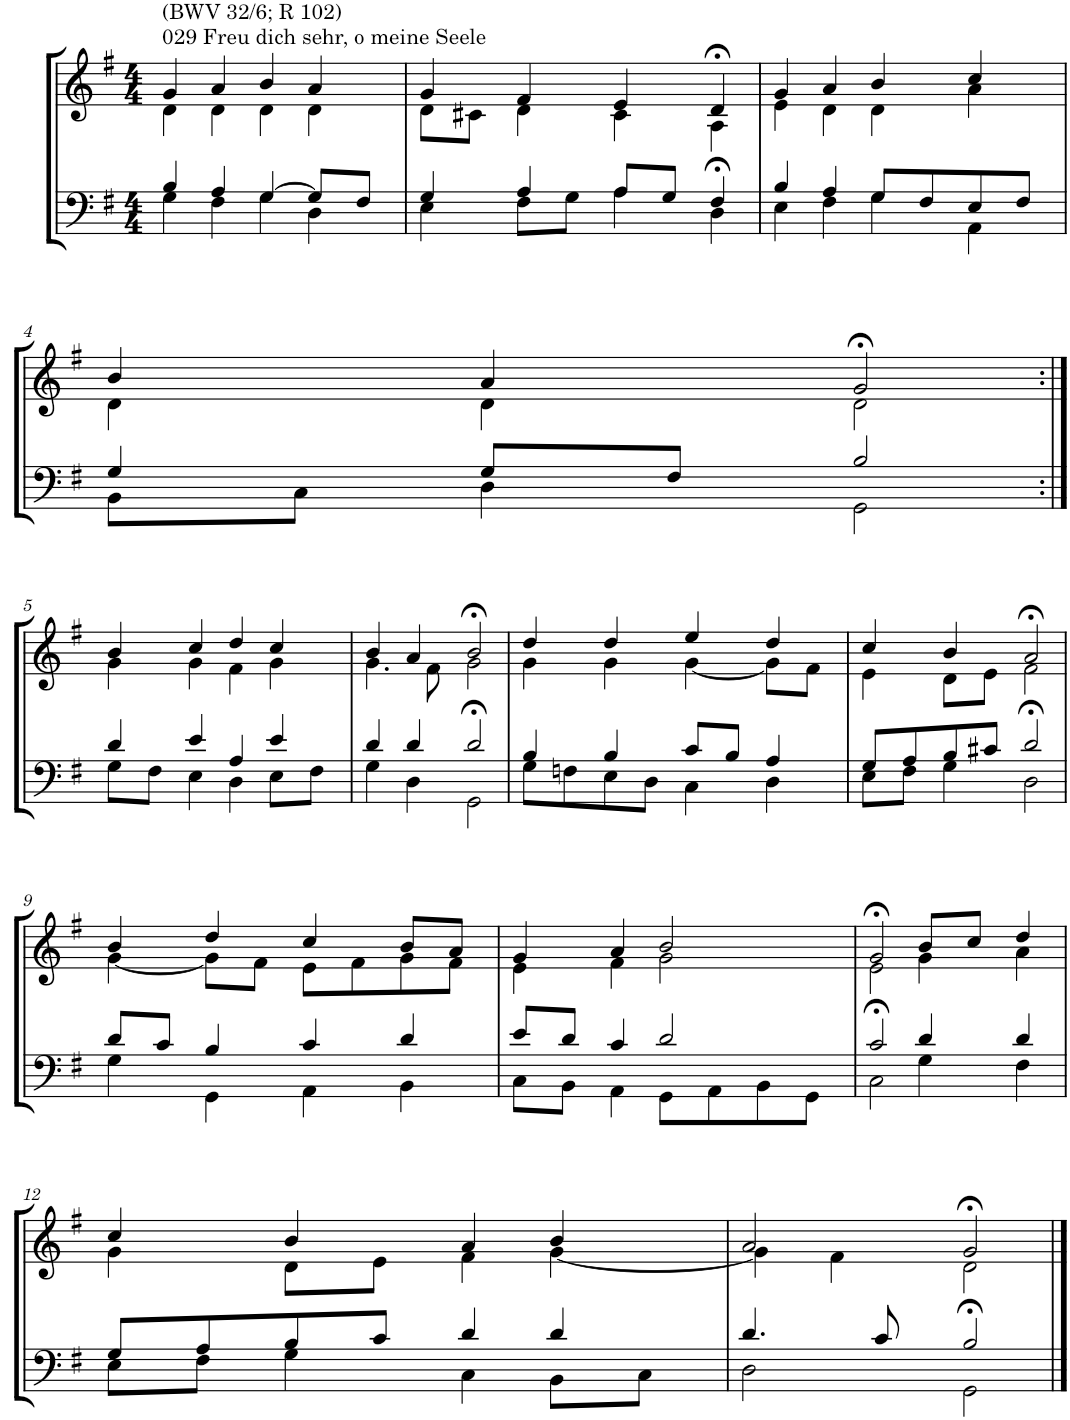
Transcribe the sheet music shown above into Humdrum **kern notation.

**kern	**kern
*part2	*part1
*staff2	*staff1
*I"Tenor/Baß	*I"Sopran/Alt
*clefF4	*clefG2
*k[f#]	*k[f#]
*M4/4	*M4/4
=1	=1
*^	*^
!	!	!LO:TX:a:t=029 Freu dich sehr, o meine Seele	!
!	!	!LO:TX:a:t=(BWV 32/6; R 102)	!
4B/	4G\	4g/	4d\
4A/	4F#\	4a/	4d\
[4G/	4G\	4b/	4d\
8G/L]	4D\	4a/	4d\
8F#/J	.	.	.
=2	=2	=2	=2
4G/	4E\	4g/	8d\L
.	.	.	8c#X\J
4A/	8F#\L	4f#/	4d\
.	8G\J	.	.
8A/L	4A\	4e/	4c#\
8G/J	.	.	.
4F#/	4D>\	4d>/	4A\
=3	=3	=3	=3
4B/	4E\	4g/	4e\
4A/	4F#\	4a/	4d\
8G/L	4G\	4b/	4d\
8F#/	.	.	.
8E/	4AA\	4cc/	4a\
8F#/J	.	.	.
!!LO:LB:g=z	!!
=4	=4	=4	=4
4G/	8BB\L	4b/	4d\
.	8C\J	.	.
8G/L	4D\	4a/	4d\
8F#/J	.	.	.
2B/	2GG\	2g>/	2d\
!!LO:LB:g=z	!!
=5:|!	=5:|!	=5:|!	=5:|!
4d/	8G\L	4b/	4g\
.	8F#\J	.	.
4e/	4E\	4cc/	4g\
4A/	4D\	4dd/	4f#\
4e/	8E\L	4cc/	4g\
.	8F#\J	.	.
=6	=6	=6	=6
4d/	4G\	4b/	4.g\
4d/	4D\	4a/	.
.	.	.	8f#\
2d/	2GG>\	2b>/	2g\
=7	=7	=7	=7
4B/	8G\L	4dd/	4g\
.	8Fn\	.	.
4B/	8E\	4dd/	4g\
.	8D\J	.	.
8c/L	4C\	4ee/	[4g\
8B/J	.	.	.
4A/	4D\	4dd/	8g\L]
.	.	.	8f#\J
=8	=8	=8	=8
8G/L	8E\L	4cc/	4e\
8A/	8F#\J	.	.
8B/	4G\	4b/	8d\L
8c#X/J	.	.	8e\J
2d/	2D>\	2a>/	2f#\
!!LO:LB:g=z	!!
=9	=9	=9	=9
8d/L	4G\	4b/	[4g\
8c/J	.	.	.
4B/	4GG\	4dd/	8g\L]
.	.	.	8f#\J
4c/	4AA\	4cc/	8e\L
.	.	.	8f#\
4d/	4BB\	8b/L	8g\
.	.	8a/J	8f#\J
=10	=10	=10	=10
8e/L	8C\L	4g/	4e\
8d/J	8BB\J	.	.
4c/	4AA\	4a/	4f#\
2d/	8GG\L	2b/	2g\
.	8AA\	.	.
.	8BB\	.	.
.	8GG\J	.	.
=11	=11	=11	=11
2c/	2C>\	2g>/	2e\
4d/	4G\	8b/L	4g\
.	.	8cc/J	.
4d/	4F#\	4dd/	4a\
!!LO:LB:g=z	!!
=12	=12	=12	=12
8G/L	8E\L	4cc/	4g\
8A/	8F#\J	.	.
8B/	4G\	4b/	8d\L
8c/J	.	.	8e\J
4d/	4C\	4a/	4f#\
4d/	8BB\L	4b/	[4g\
.	8C\J	.	.
=13	=13	=13	=13
4.d/	2D\	2a/	4g\]
.	.	.	4f#\
8c/	.	.	.
2B/	2GG>\	2g>/	2d\
*v	*v	*	*
*	*v	*v
==	==
*-	*-
